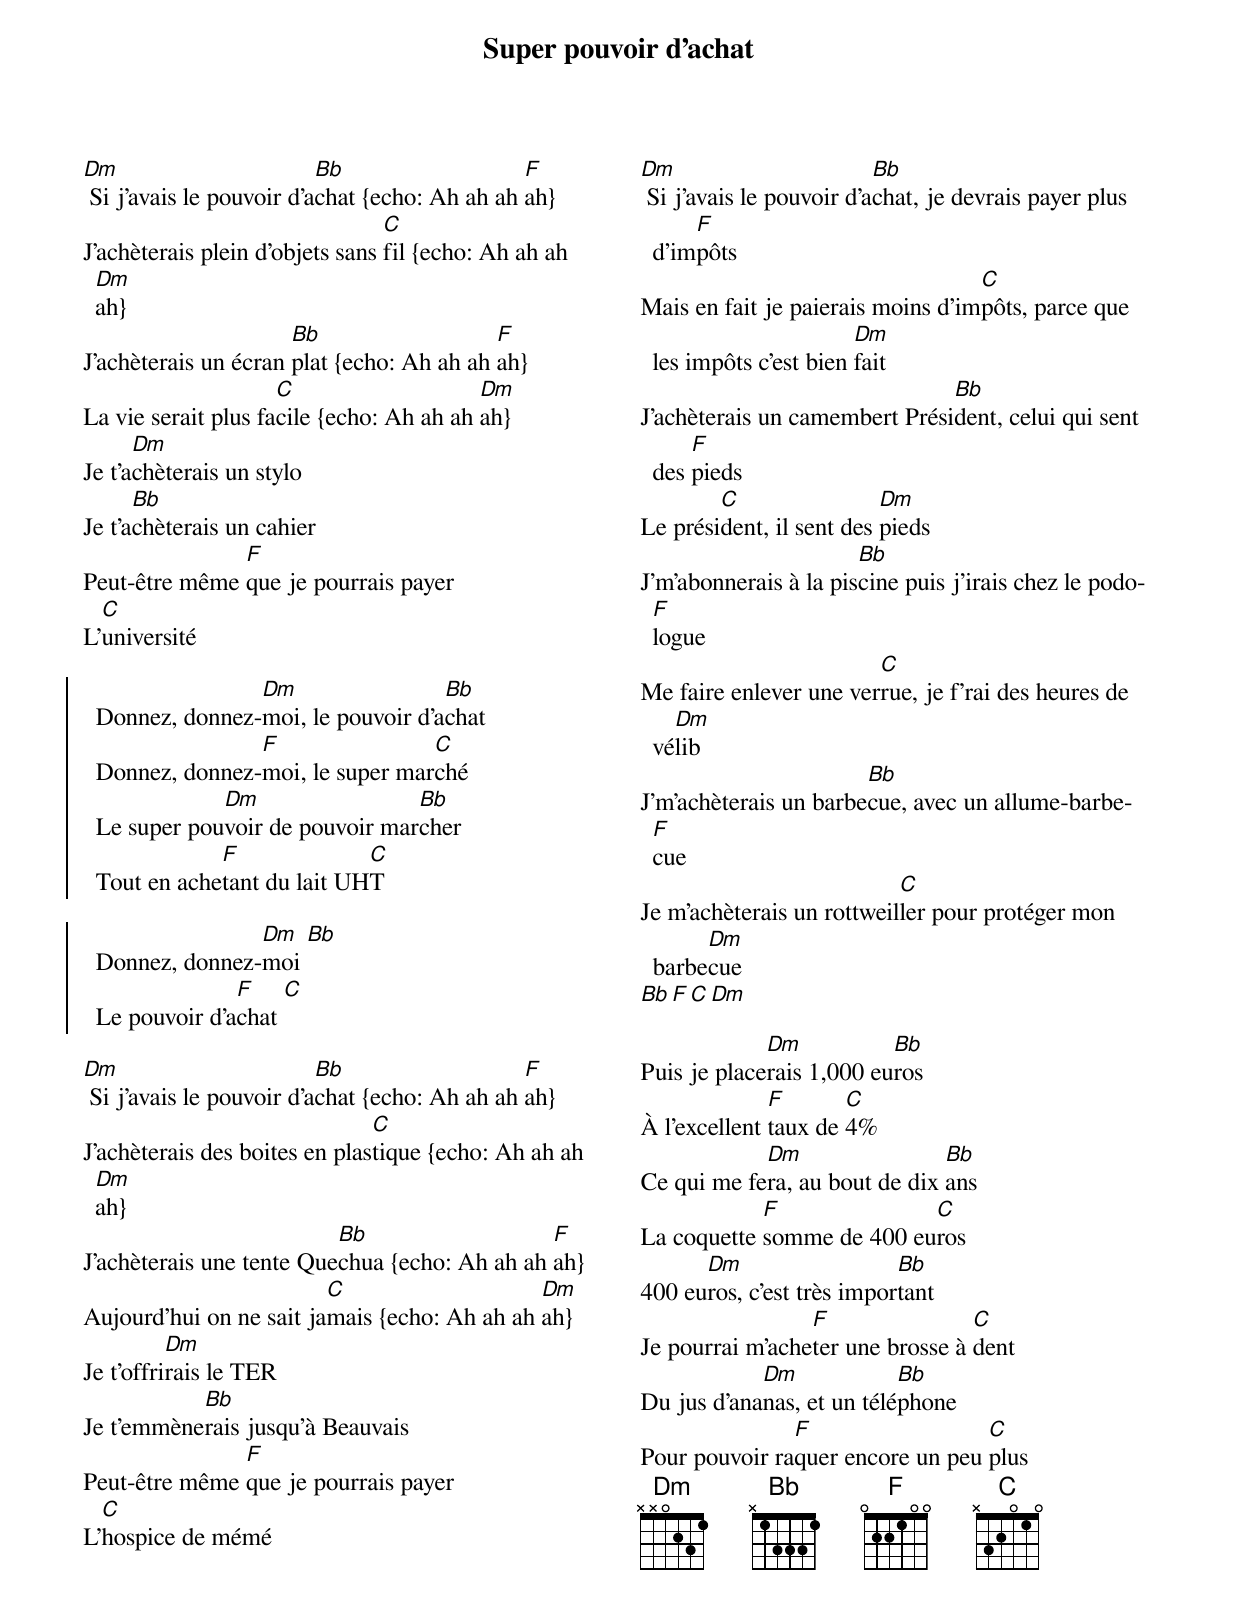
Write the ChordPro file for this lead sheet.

{title: Super pouvoir d'achat}
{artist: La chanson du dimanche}
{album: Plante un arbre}
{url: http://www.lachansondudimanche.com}
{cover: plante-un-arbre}
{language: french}
{columns: 2}
{define: Dm frets X X 0 2 3 1}
{define: B& base-fret 1 frets X 0 2 2 2 0}
{define: F base-fret 1 frets 0 2 2 1 0 0}
{define: C frets X 3 2 0 1 0}

[Dm] Si j'avais le pouvoir d'a[Bb]chat {echo: Ah ah ah [F]ah}
J'achèterais plein d'objets sans [C]fil {echo: Ah ah ah [Dm]ah}
J'achèterais un écran [Bb]plat {echo: Ah ah ah [F]ah}
La vie serait plus fa[C]cile {echo: Ah ah ah [Dm]ah}
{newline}
Je t'a[Dm]chèterais un stylo
Je t'a[Bb]chèterais un cahier
Peut-être même [F]que je pourrais payer
L'[C]université

{start_of_chorus}
  Donnez, donnez-[Dm]moi, le pouvoir d'a[Bb]chat
  Donnez, donnez-[F]moi, le super mar[C]ché
  Le super pou[Dm]voir de pouvoir mar[Bb]cher
  Tout en ache[F]tant du lait UH[C]T
{end_of_chorus}

{start_of_chorus}
  Donnez, donnez-[Dm]moi [Bb]
  Le pouvoir d'a[F]chat [C]
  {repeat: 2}
{end_of_chorus}

[Dm] Si j'avais le pouvoir d'a[Bb]chat {echo: Ah ah ah [F]ah}
J'achèterais des boites en plas[C]tique {echo: Ah ah ah [Dm]ah}
J'achèterais une tente Que[Bb]chua {echo: Ah ah ah [F]ah}
Aujourd'hui on ne sait ja[C]mais {echo: Ah ah ah [Dm]ah}
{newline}
Je t'offri[Dm]rais le TER
Je t'emmène[Bb]rais jusqu'à Beauvais
Peut-être même [F]que je pourrais payer
L'[C]hospice de mémé

[Dm] Si j'avais le pouvoir d'a[Bb]chat, je devrais payer plus d'im[F]pôts
Mais en fait je paierais moins d'im[C]pôts, parce que les impôts c'est bien [Dm]fait
J'achèterais un camembert Prési[Bb]dent, celui qui sent des [F]pieds
Le prési[C]dent, il sent des [Dm]pieds
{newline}
J'm'abonnerais à la pis[Bb]cine puis j'irais chez le podo[F]logue
Me faire enlever une ver[C]rue, je f'rai des heures de vé[Dm]lib
J'm'achèterais un barbe[Bb]cue, avec un allume-barbe[F]cue
Je m'achèterais un rottweil[C]ler pour protéger mon barbe[Dm]cue
[Bb F C Dm]

Puis je place[Dm]rais 1,000 eu[Bb]ros
À l'excellent [F]taux de [C]4%
Ce qui me fe[Dm]ra, au bout de dix [Bb]ans
La coquette [F]somme de 400 eu[C]ros
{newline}
400 eu[Dm]ros, c'est très impor[Bb]tant
Je pourrai m'ache[F]ter une brosse à [C]dent
Du jus d'ana[Dm]nas, et un télé[Bb]phone
Pour pouvoir ra[F]quer encore un peu [C]plus
